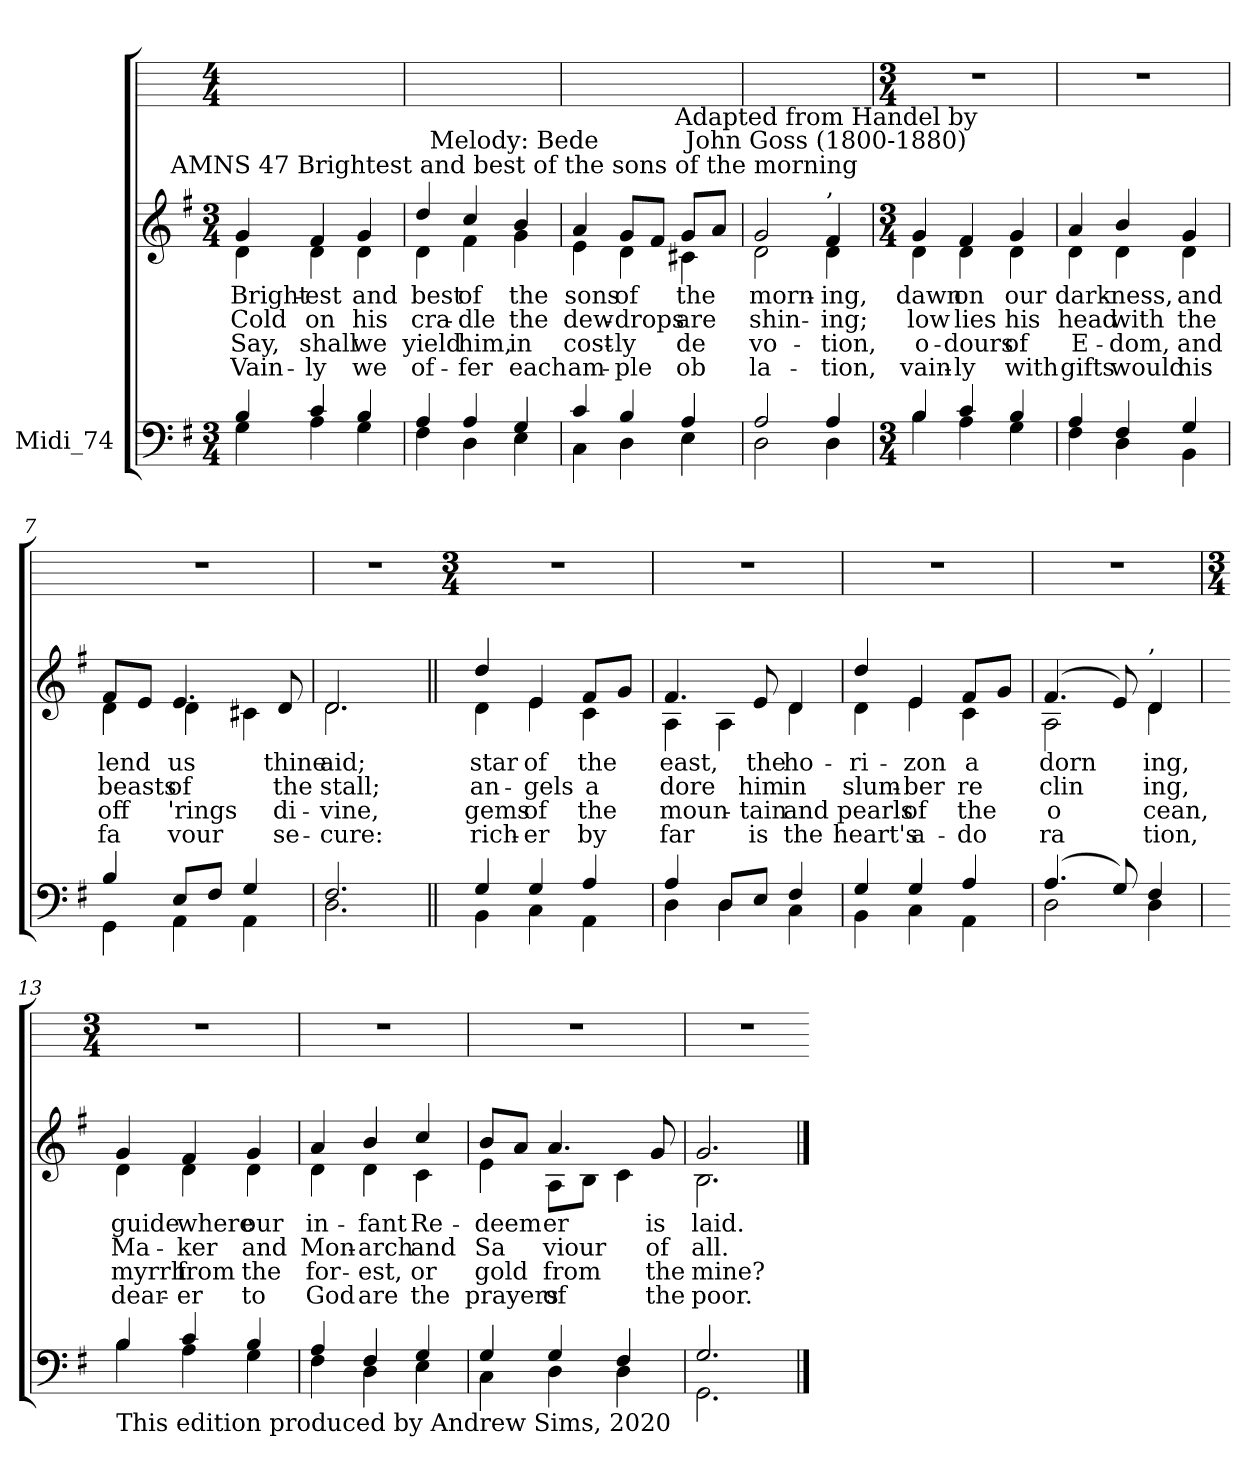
**kern	**kern	**text	**text	**text	**text	**kern
*part3	*part2	*part2	*part2	*part2	*part2	*part1
*staff3	*staff2	*staff2	*staff2	*staff2	*staff2	*staff1
*I"Midi_74	*	*	*	*	*	*
*clefF4	*clefG2	*	*	*	*	*
*k[f#]	*k[f#]	*	*	*	*	*
*G:	*G:	*	*	*	*	*
*M3/4	*M3/4	*	*	*	*	*M4/4
=1	=1	=1	=1	=1	=1	=1
*^	*	*	*	*	*	*
!	!	!LO:TX:a:cj:t=Reginald Heber\n(1783-1826)	!	!	!	!	!
!	!	!	!LO:LY:b	!LO:LY:b	!LO:LY:b	!LO:LY:b	!
*	*	*^	*	*	*	*	*
4B/	4G\	4g/	4d\	Bright-	-Cold	Say,	Vain-	2.r
!	!	!	!	!LO:LY:b	!LO:LY:b	!LO:LY:b	!LO:LY:b	!
4c/	4A\	4f#/	4d\	-est	on	shall	ly	.
!	!	!	!	!LO:LY:b	!LO:LY:b	!LO:LY:b	!LO:LY:b	!
4B/	4G\	4g/	4d\	and	his	we	we	.
=2	=2	=2	=2	=2	=2	=2	=2	=2
!	!	!	!	!LO:LY:b	!LO:LY:b	!LO:LY:b	!LO:LY:b	!
4A/	4F#\	4dd/	4d\	best	cra-	-yield	of-	2.r
!	!	!	!	!LO:LY:b	!LO:LY:b	!LO:LY:b	!LO:LY:b	!
4A/	4D\	4cc/	4f#\	-of	dle	him,	fer	.
!	!	!LO:TX:a:cj:t=AMNS 47 Brightest and best of the sons of the morning	!	!	!	!	!	!
!	!	!LO:TX:a:cj:t=Melody&colon; Bede	!	!	!	!	!	!
!	!	!	!	!LO:LY:b	!LO:LY:b	!LO:LY:b	!LO:LY:b	!
4G/	4E\	4b/	4g\	the	the	in	each	.
=3	=3	=3	=3	=3	=3	=3	=3	=3
!	!	!	!	!LO:LY:b	!LO:LY:b	!LO:LY:b	!LO:LY:b	!
4c/	4C\	4a/	4e\	sons	dew-	-cost-	-am-	2.r
!	!	!	!	!LO:LY:b	!LO:LY:b	!LO:LY:b	!LO:LY:b	!
4B/	4D\	8g/L	4d\	-of	drops	ly	ple	.
.	.	8f#/J	.	.	.	.	.	.
!	!	!	!	!LO:LY:b	!LO:LY:b	!LO:LY:b	!LO:LY:b	!
4A/	4E\	8g/L	4c#X\	the	are	de	ob	.
.	.	8a/J	.	.	.	.	.	.
=4	=4	=4	=4	=4	=4	=4	=4	=4
!	!	!	!	!LO:LY:b	!LO:LY:b	!LO:LY:b	!LO:LY:b	!
2A/	2D\	2g/	2d\	morn-	-shin-	-vo-	-la-	2.r
!	!	!LO:TX:a:t=,	!	!	!	!	!	!
!	!	!LO:TX:a:cj:t=Adapted from Handel by\nJohn Goss (1800-1880)	!	!	!	!	!	!
!	!	!	!	!LO:LY:b	!LO:LY:b	!LO:LY:b	!LO:LY:b	!
4A/	4D\	4f#/	4d\	-ing,	ing;	tion,	tion,	.
!!LO:LB:g=z
=5	=5	=5	=5	=5	=5	=5	=5	=5
*M3/4	*	*M3/4	*	*	*	*	*	*M3/4
!	!	!	!	!LO:LY:b	!LO:LY:b	!LO:LY:b	!LO:LY:b	!
4B/	4B\	4g/	4d\	dawn	low	o-	-vain-	2.r
!	!	!	!	!LO:LY:b	!LO:LY:b	!LO:LY:b	!LO:LY:b	!
4c/	4A\	4f#/	4d\	-on	lies	dours	ly	.
!	!	!	!	!LO:LY:b	!LO:LY:b	!LO:LY:b	!LO:LY:b	!
4B/	4G\	4g/	4d\	our	his	of	with	.
=6	=6	=6	=6	=6	=6	=6	=6	=6
!	!	!	!	!LO:LY:b	!LO:LY:b	!LO:LY:b	!LO:LY:b	!
4A/	4F#\	4a/	4d\	dark-	-head	E-	-gifts	2.r
!	!	!	!	!LO:LY:b	!LO:LY:b	!LO:LY:b	!LO:LY:b	!
4F#/	4D\	4b/	4d\	ness,	with	dom,	would	.
!	!	!	!	!LO:LY:b	!LO:LY:b	!LO:LY:b	!LO:LY:b	!
4G/	4BB\	4g/	4d\	and	the	and	his	.
=7	=7	=7	=7	=7	=7	=7	=7	=7
!	!	!	!	!LO:LY:b	!LO:LY:b	!LO:LY:b	!LO:LY:b	!
4B/	4GG\	8f#/L	4d\	lend	beasts	off	fa	2.r
.	.	8e/J	.	.	.	.	.	.
!	!	!	!	!LO:LY:b	!LO:LY:b	!LO:LY:b	!LO:LY:b	!
8E/L	4AA\	4.e/	4d\	us	of	'rings	vour	.
8F#/J	.	.	.	.	.	.	.	.
4G/	4AA\	.	4c#X\	.	.	.	.	.
!	!	!	!	!LO:LY:b	!LO:LY:b	!LO:LY:b	!LO:LY:b	!
.	.	8d/	.	thine	the	di-	-se-	.
=8	=8	=8	=8	=8	=8	=8	=8	=8
!	!	!	!	!LO:LY:b	!LO:LY:b	!LO:LY:b	!LO:LY:b	!
2.F#/	2.D\	2.d/	2.d\	-aid;	stall;	vine,	cure:	2.r
!!LO:LB:g=z
=9||	=9||	=9||	=9||	=9	=9	=9	=9	=9
*	*	*	*	*	*	*	*	*M3/4
!	!	!	!	!LO:LY:b	!LO:LY:b	!LO:LY:b	!LO:LY:b	!
4G/	4BB\	4dd/	4d\	star	an-	-gems	rich-	2.r
!	!	!	!	!LO:LY:b	!LO:LY:b	!LO:LY:b	!LO:LY:b	!
4G/	4C\	4e/	4e\	-of	gels	of	er	.
!	!	!	!	!LO:LY:b	!LO:LY:b	!LO:LY:b	!LO:LY:b	!
4A/	4AA\	8f#/L	4c\	the	a	the	by	.
.	.	8g/J	.	.	.	.	.	.
=10	=10	=10	=10	=10	=10	=10	=10	=10
!	!	!	!	!LO:LY:b	!LO:LY:b	!LO:LY:b	!LO:LY:b	!
4A/	4D\	4.f#/	4A\	east,	dore	moun-	-far	2.r
8D/L	4D\	.	4A\	.	.	.	.	.
!	!	!	!	!LO:LY:b	!LO:LY:b	!LO:LY:b	!LO:LY:b	!
8E/J	.	8e/	.	the	him	tain	is	.
!	!	!	!	!LO:LY:b	!LO:LY:b	!LO:LY:b	!LO:LY:b	!
4F#/	4C\	4d/	4d\	ho-	-in	and	the	.
=11	=11	=11	=11	=11	=11	=11	=11	=11
!	!	!	!	!LO:LY:b	!LO:LY:b	!LO:LY:b	!LO:LY:b	!
4G/	4BB\	4dd/	4d\	ri-	-slum-	-pearls	heart's	2.r
!	!	!	!	!LO:LY:b	!LO:LY:b	!LO:LY:b	!LO:LY:b	!
4G/	4C\	4e/	4e\	zon	ber	of	a-	.
!	!	!	!	!LO:LY:b	!LO:LY:b	!LO:LY:b	!LO:LY:b	!
4A/	4AA\	8f#/L	4c\	-a	re	the	do	.
.	.	8g/J	.	.	.	.	.	.
=12	=12	=12	=12	=12	=12	=12	=12	=12
!	!	!	!	!LO:LY:b	!LO:LY:b	!LO:LY:b	!LO:LY:b	!
(>4.A/	2D\	(>4.f#/	2A\	dorn	clin	o	ra	2.r
8G/)	.	8e/)	.	.	.	.	.	.
!	!	!LO:TX:a:t=,	!	!	!	!	!	!
!	!	!	!	!LO:LY:b	!LO:LY:b	!LO:LY:b	!LO:LY:b	!
4F#/	4D\	4d/	4d\	ing,	ing,	cean,	tion,	.
!!LO:LB:g=z
=13	=13	=13	=13	=13	=13	=13	=13	=13
*	*	*	*	*	*	*	*	*M3/4
!LO:TX:b:t=This edition produced by Andrew Sims, 2020	!	!	!	!	!	!	!	!
!	!	!	!	!LO:LY:b	!LO:LY:b	!LO:LY:b	!LO:LY:b	!
4B/	4B\	4g/	4d\	guide	Ma-	-myrrh	dear-	2.r
!	!	!	!	!LO:LY:b	!LO:LY:b	!LO:LY:b	!LO:LY:b	!
4c/	4A\	4f#/	4d\	-where	ker	from	er	.
!	!	!	!	!LO:LY:b	!LO:LY:b	!LO:LY:b	!LO:LY:b	!
4B/	4G\	4g/	4d\	our	and	the	to	.
=14	=14	=14	=14	=14	=14	=14	=14	=14
!	!	!	!	!LO:LY:b	!LO:LY:b	!LO:LY:b	!LO:LY:b	!
4A/	4F#\	4a/	4d\	in-	-Mon-	-for-	-God	2.r
!	!	!	!	!LO:LY:b	!LO:LY:b	!LO:LY:b	!LO:LY:b	!
4F#/	4D\	4b/	4d\	fant	arch	est,	are	.
!	!	!	!	!LO:LY:b	!LO:LY:b	!LO:LY:b	!LO:LY:b	!
4G/	4E\	4cc/	4c\	Re-	-and	or	the	.
=15	=15	=15	=15	=15	=15	=15	=15	=15
!	!	!	!	!LO:LY:b	!LO:LY:b	!LO:LY:b	!LO:LY:b	!
4G/	4C\	8b/L	4e\	deem	Sa	gold	prayers	2.r
.	.	8a/J	.	.	.	.	.	.
!	!	!	!	!LO:LY:b	!LO:LY:b	!LO:LY:b	!LO:LY:b	!
4G/	4D\	4.a/	8A\L	er	viour	from	of	.
.	.	.	8B\J	.	.	.	.	.
4F#/	4D\	.	4c\	.	.	.	.	.
!	!	!	!	!LO:LY:b	!LO:LY:b	!LO:LY:b	!LO:LY:b	!
.	.	8g/	.	is	of	the	the	.
=16	=16	=16	=16	=16	=16	=16	=16	=16
!	!	!	!	!LO:LY:b	!LO:LY:b	!LO:LY:b	!LO:LY:b	!
2.G/	2.GG\	2.g/	2.B\	laid.	all.	mine?	poor.	2.r
*v	*v	*	*	*	*	*	*	*
*	*v	*v	*	*	*	*	*
==	==	=	=	=	=	=
*-	*-	*-	*-	*-	*-	*-
